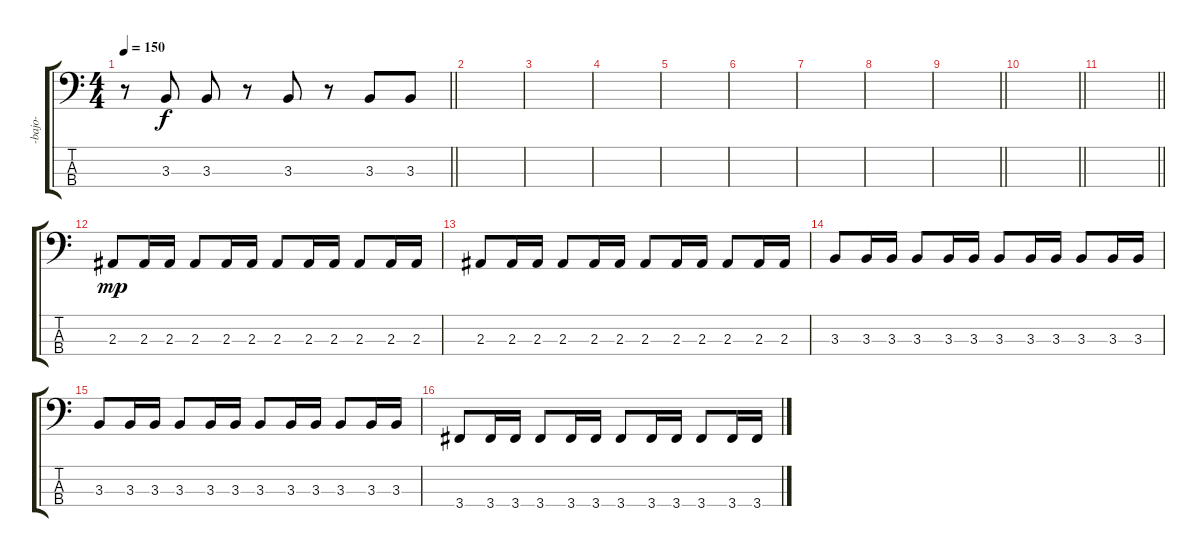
\track ("-bajo-" "-bajo-") {instrument electricbassfinger}
\staff {score tabs}
\tuning (Gb2 Db2 Ab1 Eb1) {hide}
\ts (4 4)
\tempo 150
\clef f4
\barLineRight lightlight
\ks c
r.8{dy f} 3.3.8 3.3.8 r.8 3.3.8 r.8 3.3.8 3.3.8 |
\section ("" "")
|
|
|
|
|
|
|
\barLineRight lightlight
|
\barLineRight lightlight
|
\barLineRight lightlight
|
\section ("" "")
2.3.8{dy mp} 2.3.16 2.3.16 2.3.8 2.3.16 2.3.16 2.3.8 2.3.16 2.3.16 2.3.8 2.3.16 2.3.16 |
2.3.8 2.3.16 2.3.16 2.3.8 2.3.16 2.3.16 2.3.8 2.3.16 2.3.16 2.3.8 2.3.16 2.3.16 |
3.3.8 3.3.16 3.3.16 3.3.8 3.3.16 3.3.16 3.3.8 3.3.16 3.3.16 3.3.8 3.3.16 3.3.16 |
3.3.8 3.3.16 3.3.16 3.3.8 3.3.16 3.3.16 3.3.8 3.3.16 3.3.16 3.3.8 3.3.16 3.3.16 |
3.4.8 3.4.16 3.4.16 3.4.8 3.4.16 3.4.16 3.4.8 3.4.16 3.4.16 3.4.8 3.4.16 3.4.16
